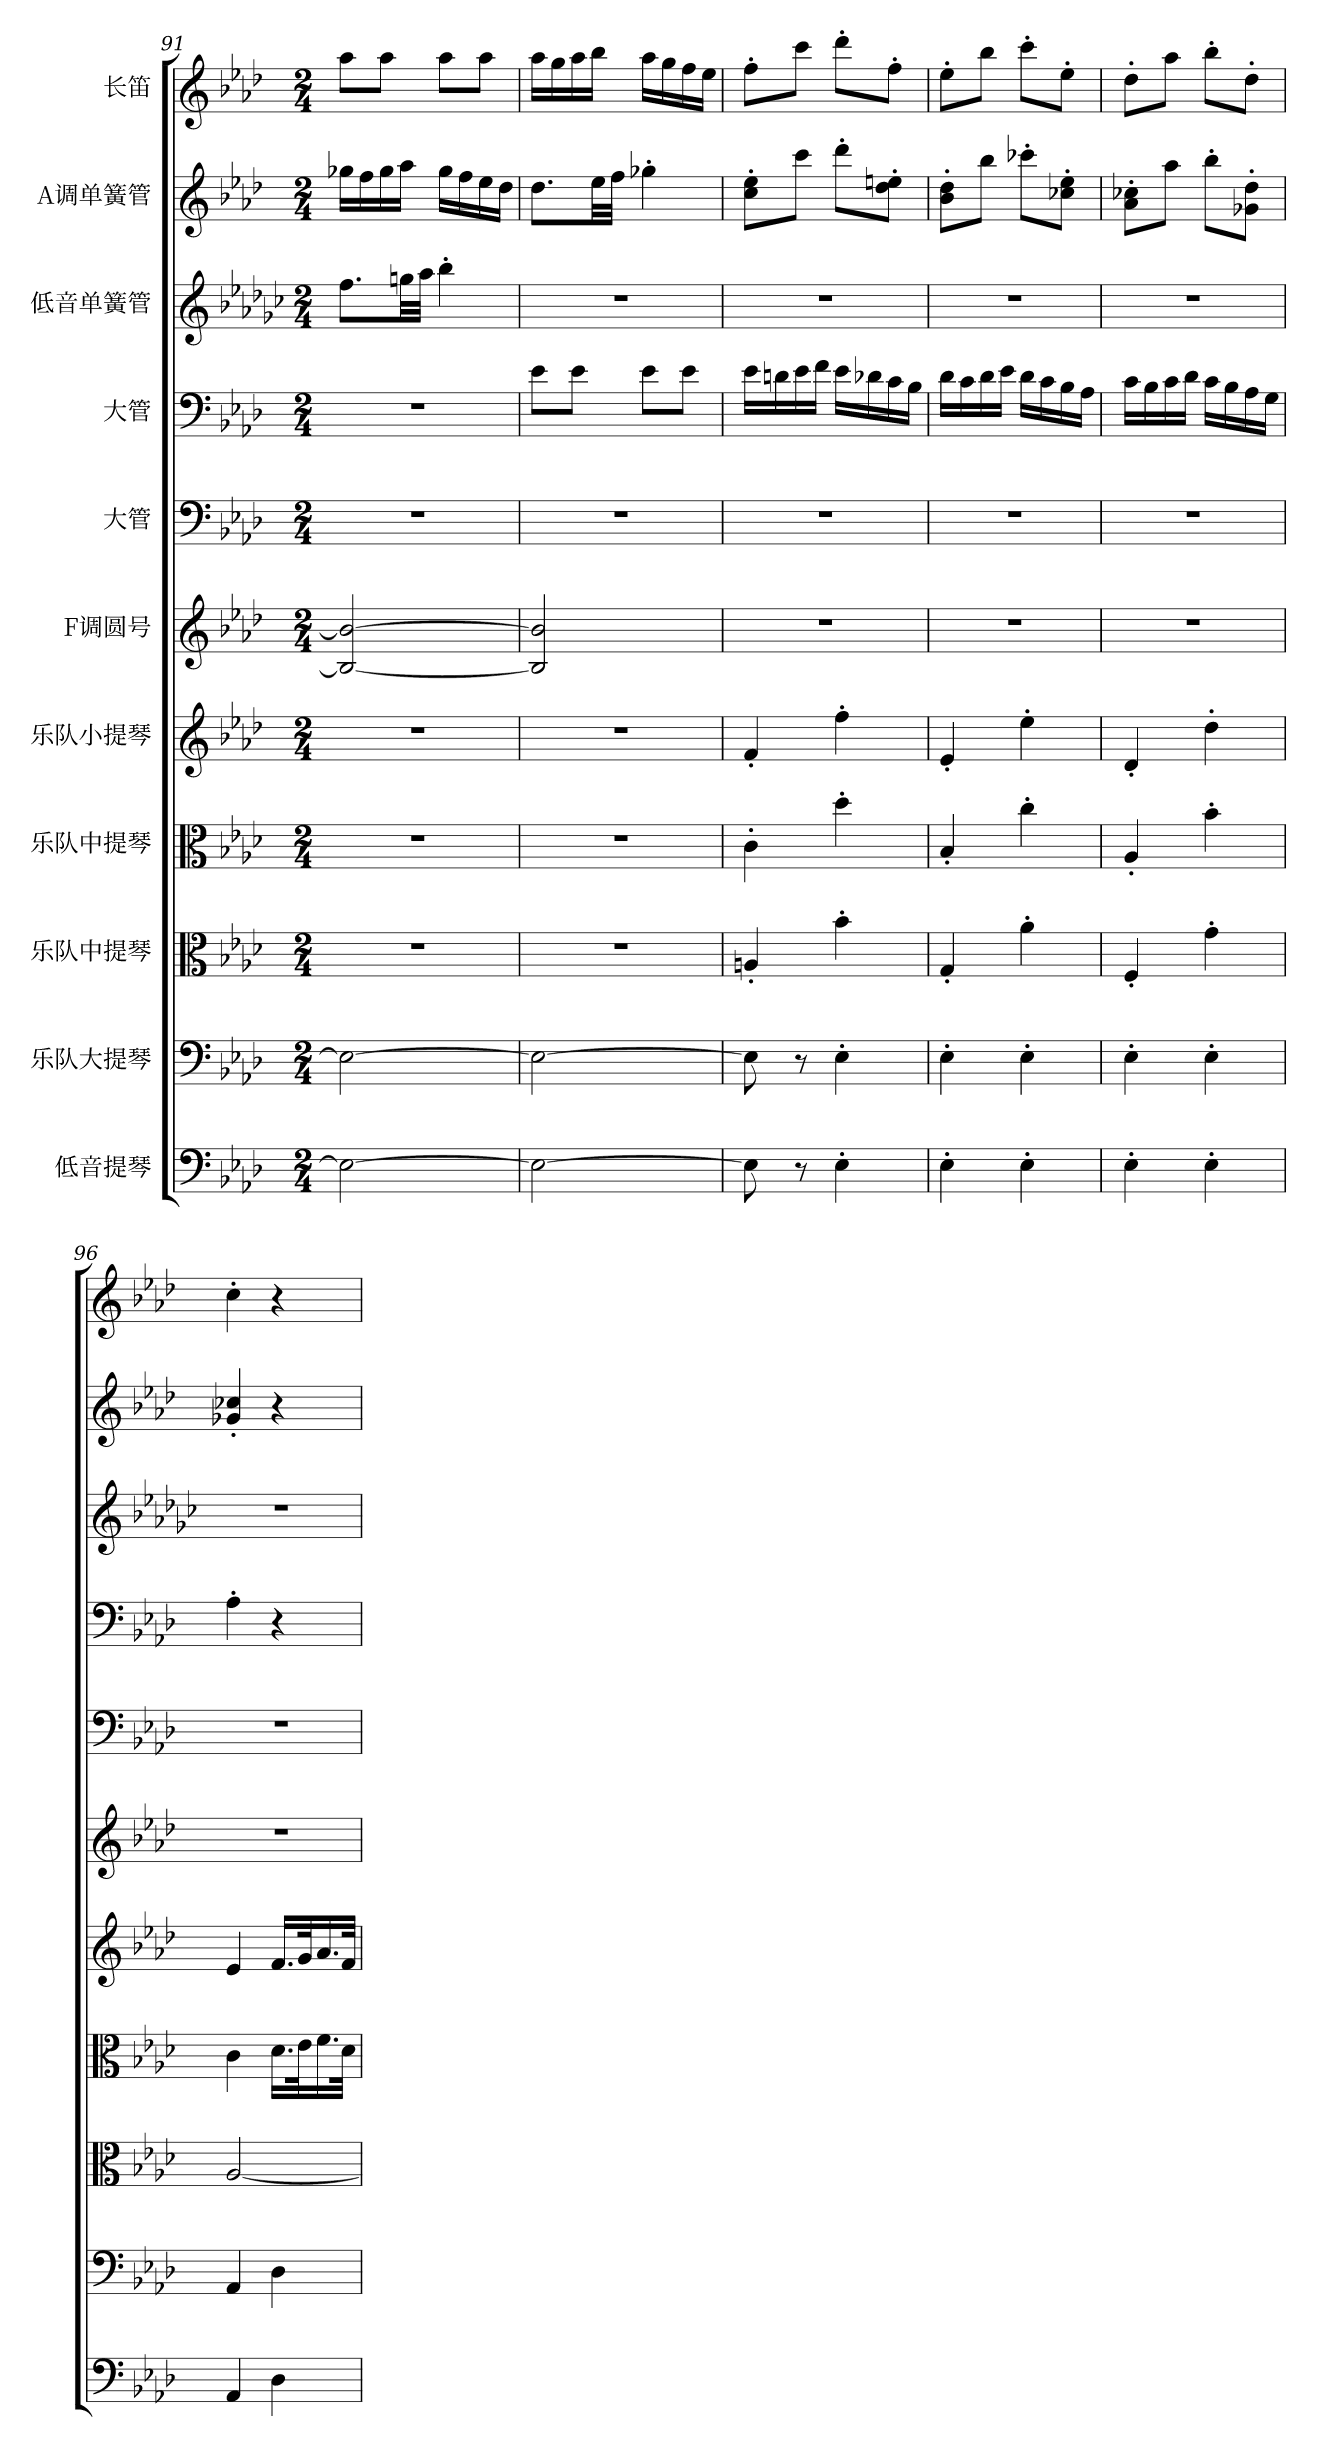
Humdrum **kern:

**kern	**kern	**kern	**kern	**kern	**kern	**kern	**kern	**kern	**kern	**kern
*part11	*part10	*part9	*part8	*part7	*part6	*part5	*part4	*part3	*part2	*part1
*staff11	*staff10	*staff9	*staff8	*staff7	*staff6	*staff5	*staff4	*staff3	*staff2	*staff1
*I"低音提琴	*I"乐队大提琴	*I"乐队中提琴	*I"乐队中提琴	*I"乐队小提琴	*I"F调圆号	*I"大管	*I"大管	*I"低音单簧管	*I"A调单簧管	*I"长笛
*clefF4	*clefF4	*clefC3	*clefC3	*clefG2	*clefG2	*clefF4	*clefF4	*clefG2	*clefG2	*clefG2
*ITrd7c12	*	*	*	*	*ITrd4c7	*	*	*ITrd8c14	*ITrd2c3	*
*k[b-e-a-d-]	*k[b-e-a-d-]	*k[b-e-a-d-]	*k[b-e-a-d-]	*k[b-e-a-d-]	*k[b-e-a-d-g-]	*k[b-e-a-d-]	*k[b-e-a-d-]	*k[b-e-a-d-g-c-]	*k[b-]	*k[b-e-a-d-]
*M2/4	*M2/4	*M2/4	*M2/4	*M2/4	*M2/4	*M2/4	*M2/4	*M2/4	*M2/4	*M2/4
=91	=91	=91	=91	=91	=91	=91	=91	=91	=91	=91
2EE-\_	2E-\_	2r	2r	2r	2E-/_ 2e-/_	2r	2r	8.f\L	16ee-X\LL	8aa-\L
.	.	.	.	.	.	.	.	.	16dd\	.
.	.	.	.	.	.	.	.	.	16ee-\	8aa-\J
.	.	.	.	.	.	.	.	32gn\LL	16ff\JJ	.
.	.	.	.	.	.	.	.	32a-\JJJ	.	.
.	.	.	.	.	.	.	.	4b-'\	16ee-\LL	8aa-\L
.	.	.	.	.	.	.	.	.	16dd\	.
.	.	.	.	.	.	.	.	.	16cc\	8aa-\J
.	.	.	.	.	.	.	.	.	16b-\JJ	.
!!LO:PB:g=z
=92	=92	=92	=92	=92	=92	=92	=92	=92	=92	=92
2EE-\_	2E-\_	2r	2r	2r	2E-/] 2e-/]	2r	8e-\L	2r	8.b-\L	16aa-\LL
.	.	.	.	.	.	.	.	.	.	16gg\
.	.	.	.	.	.	.	8e-\J	.	.	16aa-\
.	.	.	.	.	.	.	.	.	32cc\LL	16bb-\JJ
.	.	.	.	.	.	.	.	.	32dd\JJJ	.
.	.	.	.	.	.	.	8e-\L	.	4ee-X'\	16aa-\LL
.	.	.	.	.	.	.	.	.	.	16gg\
.	.	.	.	.	.	.	8e-\J	.	.	16ff\
.	.	.	.	.	.	.	.	.	.	16ee-\JJ
=93	=93	=93	=93	=93	=93	=93	=93	=93	=93	=93
8EE-\]	8E-\]	4An'/	4c'\	4f'/	2r	2r	16e-\LL	2r	8a\' 8cc\'L	8ff'\L
.	.	.	.	.	.	.	16dn\	.	.	.
8r	8r	.	.	.	.	.	16e-\	.	8aa\J	8ccc\J
.	.	.	.	.	.	.	16f\JJ	.	.	.
4EE-'\	4E-'\	4b-'\	4dd-'\	4ff'\	.	.	16e-\LL	.	8bb-'\L	8ddd-'\L
.	.	.	.	.	.	.	16d-X\	.	.	.
.	.	.	.	.	.	.	16c\	.	8b-\' 8cc#X\'J	8ff'\J
.	.	.	.	.	.	.	16B-\JJ	.	.	.
=94	=94	=94	=94	=94	=94	=94	=94	=94	=94	=94
4EE-'\	4E-'\	4G'/	4B-'/	4e-'/	2r	2r	16d-\LL	2r	8g\' 8b-\'L	8ee-'\L
.	.	.	.	.	.	.	16c\	.	.	.
.	.	.	.	.	.	.	16d-\	.	8gg\J	8bb-\J
.	.	.	.	.	.	.	16e-\JJ	.	.	.
*	*	*	*	*	*	*	*	*	*	*MM47
4EE-'\	4E-'\	4a-'\	4cc'\	4ee-'\	.	.	16d-\LL	.	8aa-X'\L	8ccc'\L
.	.	.	.	.	.	.	16c\	.	.	.
.	.	.	.	.	.	.	16B-\	.	8a-X\' 8cc\'J	8ee-'\J
.	.	.	.	.	.	.	16A-\JJ	.	.	.
!!LO:PB:g=z
=95	=95	=95	=95	=95	=95	=95	=95	=95	=95	=95
*	*	*	*	*	*	*	*	*	*	*MM46
4EE-'\	4E-'\	4F'/	4A-'/	4d-'/	2r	2r	16c\LL	2r	8f\' 8a-X\'L	8dd-'\L
.	.	.	.	.	.	.	16B-\	.	.	.
.	.	.	.	.	.	.	16c\	.	8ff\J	8aa-\J
.	.	.	.	.	.	.	16d-\JJ	.	.	.
*	*	*	*	*	*	*	*	*	*	*MM45
4EE-'\	4E-'\	4g'\	4b-'\	4dd-'\	.	.	16c\LL	.	8gg'\L	8bb-'\L
.	.	.	.	.	.	.	16B-\	.	.	.
.	.	.	.	.	.	.	16A-\	.	8e-X\' 8b-\'J	8dd-'\J
.	.	.	.	.	.	.	16G\JJ	.	.	.
=96	=96	=96	=96	=96	=96	=96	=96	=96	=96	=96
*	*	*	*	*	*	*	*	*	*	*MM48
4AAA-/	4AA-/	[2A-/	4c\	4e-/	2r	2r	4A-'\	2r	4e-X/' 4a-X/'	4cc'\
4DD-\	4D-\	.	16.d-\LL	16.f/LL	.	.	4r	.	4r	4r
.	.	.	32e-\K	32g/K	.	.	.	.	.	.
.	.	.	16.f\	16.a-/	.	.	.	.	.	.
.	.	.	32d-\JJk	32f/JJk	.	.	.	.	.	.
=	=	=	=	=	=	=	=	=	=	=
*-	*-	*-	*-	*-	*-	*-	*-	*-	*-	*-
